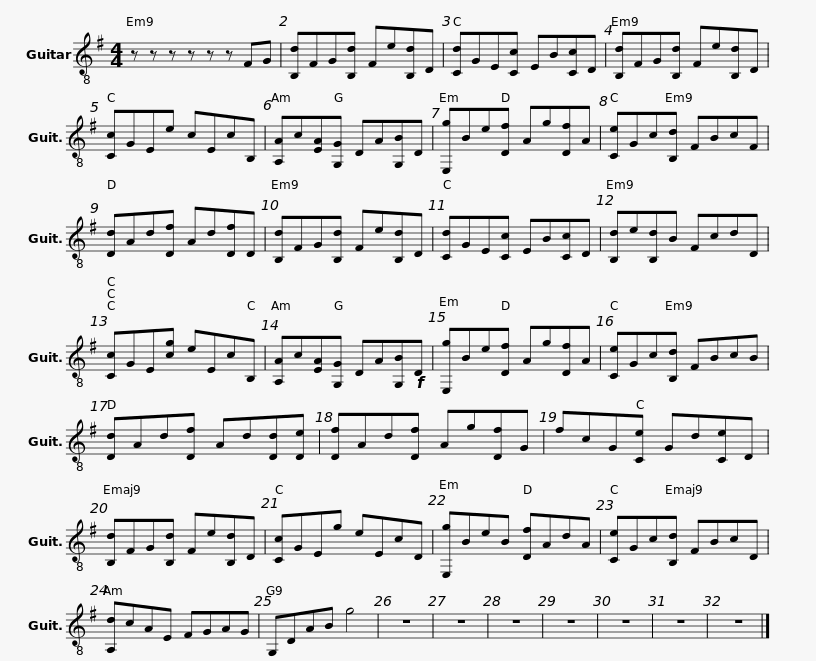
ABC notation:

X:1
L:1/8
M:4/4
I:linebreak $
K:G
V:1 treble-8
V:1
 z z z z z z FG | [B,d]FG[B,d] Fe[B,d]D | [Cd]GE[Cc] EB[Cc]D | [B,d]FG[B,d] Fe[B,d]D | [Cc]GEe cEcB, |$ %5
 [A,A]c[EA][G,G] DA[G,B]D | [E,g]Be[Df] Ag[Df]A | [Ce]Gc[B,d] FBcF | [Dd]Ad[Df] Ad[Df]D | [B,d]FG[B,d] Fe[B,d]D |$ %10
 [Cd]GE[Cc] EB[Cc]D | [B,d]e[B,d]B FcdD | [Cc]GE[cg] eEcB, | [A,A]c[EA][G,G] DA[G,B]!f!D | [E,g]Be[Df] Ag[Df]A |$ %15
 [Ce]Gc[B,d] FBcB | [Dd]Ad[Df] Ad[Dd][De] | [Df]Ad[Df] Ag[Df]G | fcG[Ce] Gd[Ce]D |$ [B,d]FG[B,d] Fe[B,d]D | %20
 [Cc]GEg eEcD | [E,g]BeB [Df]AdA | [Ce]Gc[B,d] FBcD | [A,d]cAE FGAG |$ G,DAB g4 | %25
 z8 | z8 | z8 | z8 | z8 | %30
 z8 | z8 |] %32
